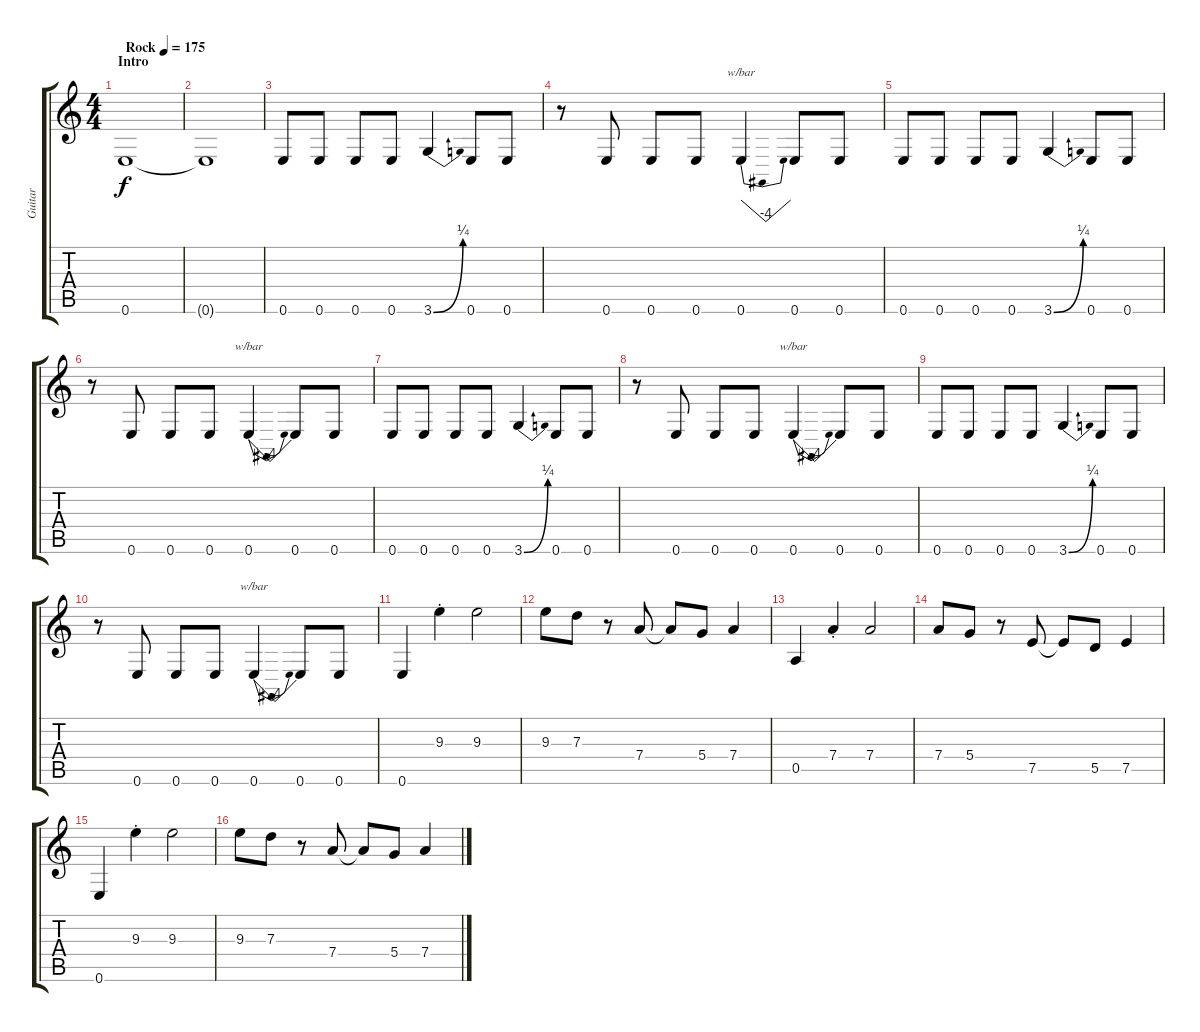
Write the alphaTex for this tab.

\track ("Guitar" "Guitar") {instrument overdrivenguitar}
\staff {score tabs}
\tuning (E4 B3 G3 D3 A2 E2) {hide}
\ts (4 4)
\section ("" "Intro")
\tempo (175 "Rock")
\clef g2
\ks c
0.6.1{dy f instrument overdrivenguitar} |
0.6{t}.1 |
0.6.8 0.6.8 0.6.8 0.6.8 3.6{be (bend 0 0 60 1)}.4 0.6.8 0.6.8 |
r.8 0.6.8 0.6.8 0.6.8 0.6.4{tbe (dip default 0 0 45 -16 60 0)} 0.6.8 0.6.8 |
0.6.8 0.6.8 0.6.8 0.6.8 3.6{be (bend 0 0 60 1)}.4 0.6.8 0.6.8 |
r.8 0.6.8 0.6.8 0.6.8 0.6.4{tbe (dip default 0 0 45 -16 60 0)} 0.6.8 0.6.8 |
0.6.8 0.6.8 0.6.8 0.6.8 3.6{be (bend 0 0 60 1)}.4 0.6.8 0.6.8 |
r.8 0.6.8 0.6.8 0.6.8 0.6.4{tbe (dip default 0 0 45 -16 60 0)} 0.6.8 0.6.8 |
0.6.8 0.6.8 0.6.8 0.6.8 3.6{be (bend 0 0 60 1)}.4 0.6.8 0.6.8 |
r.8 0.6.8 0.6.8 0.6.8 0.6.4{tbe (dip default 0 0 45 -16 60 0)} 0.6.8 0.6.8 |
0.6.4 9.3{st}.4 9.3.2 |
9.3.8 7.3.8 r.8 7.4.8 7.4{t}.8 5.4.8 7.4.4 |
0.5.4 7.4{st}.4 7.4.2 |
7.4.8 5.4.8 r.8 7.5.8 7.5{t}.8 5.5.8 7.5.4 |
0.6.4 9.3{st}.4 9.3.2 |
9.3.8 7.3.8 r.8 7.4.8 7.4{t}.8 5.4.8 7.4.4
